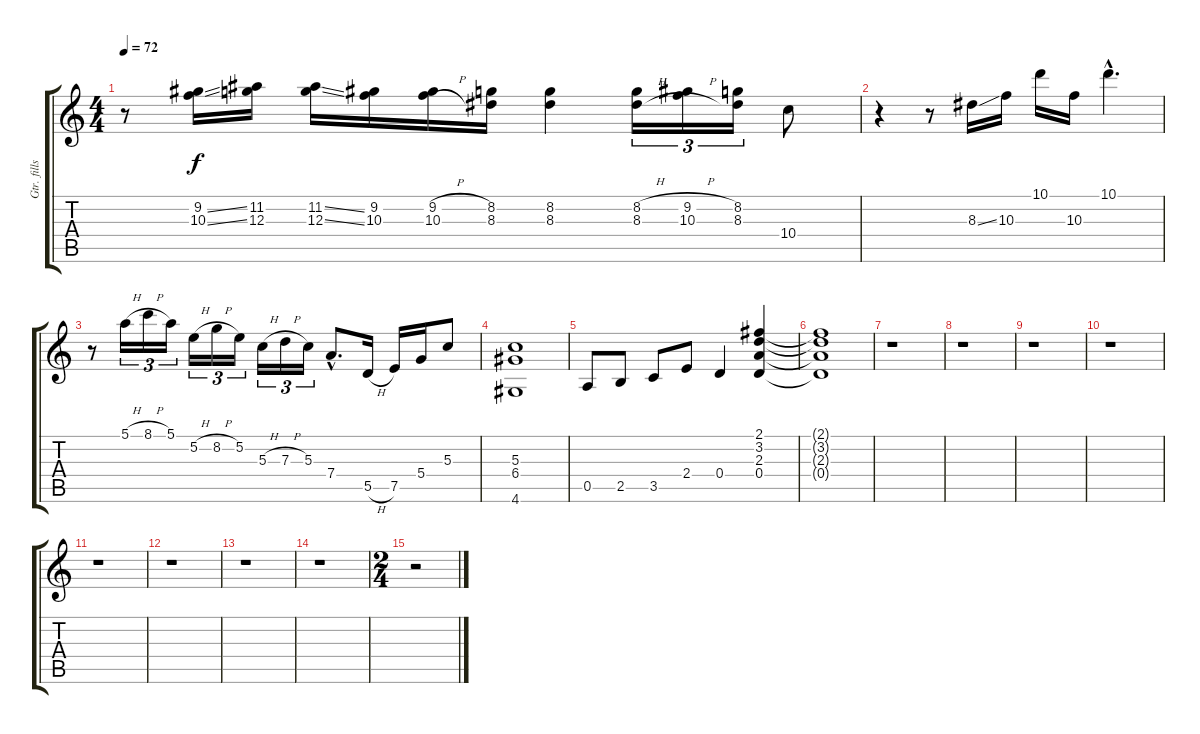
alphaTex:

\track ("Gtr. fills" "Gtr. fills") {instrument electricguitarclean}
\staff {score tabs}
\tuning (E4 B3 G3 D3 A2 E2) {hide}
\ts (4 4)
\tempo 72
\clef g2
\ks c
r.8{dy f} (9.2{ss} 10.3{ss}).16 (11.2 12.3).16 (11.2{ss} 12.3{ss}).16 (9.2 10.3).16 (9.2{h} 10.3{h}).16 (8.2 8.3).16 (8.2 8.3).4 (8.2{h} 8.3{h}).16{tu (3 2)} (9.2{h} 10.3{h}).16{tu (3 2)} (8.2 8.3).16{tu (3 2)} 10.4.8 |
r.4 r.8 8.3{ss}.16 10.3.16 10.1.16 10.3.16 10.1{hac}.4{d} |
r.8 5.1{h}.16{tu (3 2)} 8.1{h}.16{tu (3 2)} 5.1.16{tu (3 2)} 5.2{h}.16{tu (3 2)} 8.2{h}.16{tu (3 2)} 5.2.16{tu (3 2)} 5.3{h}.16{tu (3 2)} 7.3{h}.16{tu (3 2)} 5.3.16{tu (3 2)} 7.4{hac}.8{d} 5.5{h}.16 7.5.16 5.4.16 5.3.8 |
(5.3 6.4 4.6).1 |
0.5.8 2.5.8 3.5.8 2.4.8 0.4.4 (2.1 3.2 2.3 0.4).4 |
(2.1{t} 3.2{t} 2.3{t} 0.4{t}).1 |
r.1 |
r.1 |
r.1 |
r.1 |
r.1 |
r.1 |
r.1 |
r.1 |
\ts (2 4)
r.2
